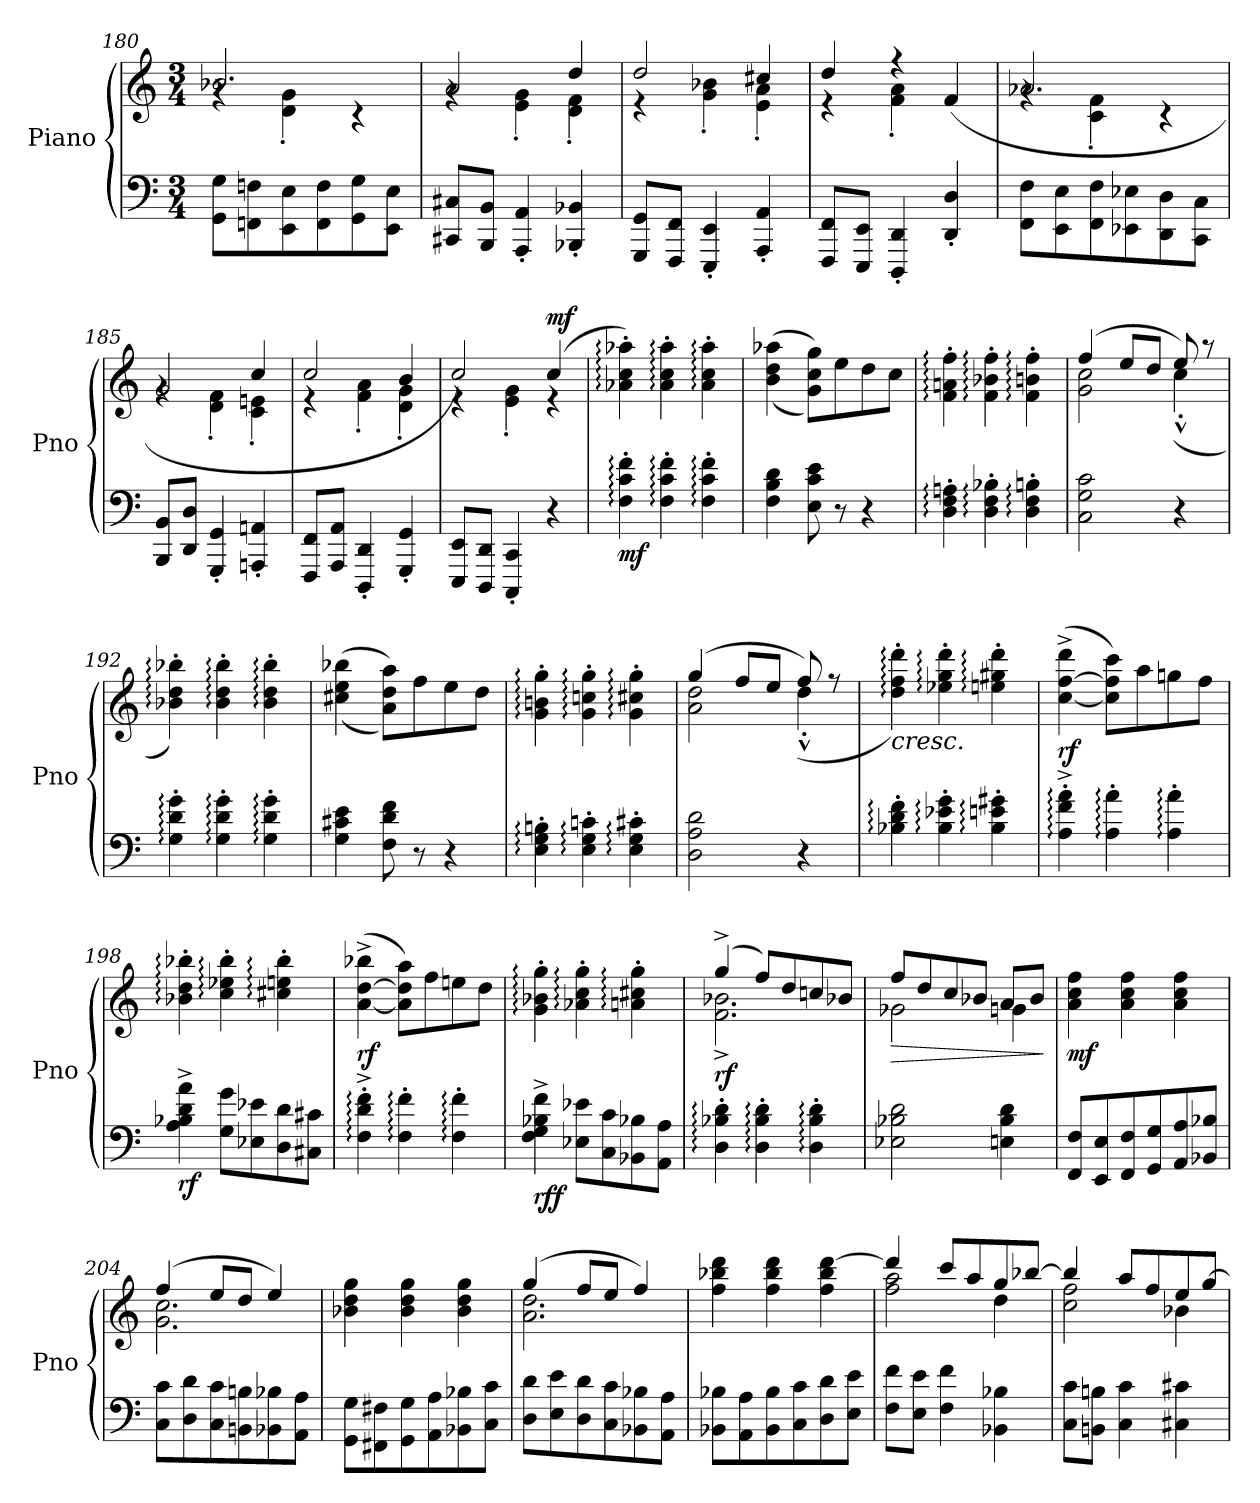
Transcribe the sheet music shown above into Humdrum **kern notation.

**kern	**kern	**dynam
*part1	*part1	*part1
*staff2	*staff1	*staff1/2
*I"Piano	*	*
*I'Pno	*	*
*clefF4	*clefG2	*
*k[]	*k[]	*
*M3/4	*M3/4	*
=180	=180	=180
*	*^	*
8GG\ 8G\L	2.b-X/	4rg	.
8FFn\ 8Fn\	.	.	.
8EE\ 8E\	.	4d\' 4g\'	.
8FF\ 8F\	.	.	.
8GG\ 8G\	.	4r	.
8EE\ 8E\J	.	.	.
=181	=181	=181	=181
8CC#X/ 8C#X/L	2a/	4rg	.
8BBB/ 8BB/J	.	.	.
4AAA/' 4AA/'	.	4e\' 4g\'	.
4BBB-X/' 4BB-X/'	4dd/	4d\' 4f\'	.
=182	=182	=182	=182
8GGG/ 8GG/L	2dd/	4r	.
8FFF/ 8FF/J	.	.	.
4EEE/' 4EE/'	.	4g\' 4b-X\'	.
4AAA/' 4AA/'	4cc#X/	4e\' 4a\'	.
!!LO:LB:g=z	!!
=183	=183	=183	=183
8FFF/ 8FF/L	4dd/	4r	.
8EEE/ 8EE/J	.	.	.
4DDD/' 4DD/'	4r	4f\' 4a\'	.
4DD/' 4D/'	(4f/	4ryy	.
=184	=184	=184	=184
8FF\ 8F\L	2.a-X/	4rg	.
8EE\ 8E\	.	.	.
8FF\ 8F\	.	4c\' 4f\'	.
8EE-X\ 8E-X\	.	.	.
8DD\ 8D\	.	4r	.
8CC\ 8C\J	.	.	.
=185	=185	=185	=185
8BBB/ 8BB/L	2g/	4rg	.
8DD/ 8D/J	.	.	.
4GGG/' 4GG/'	.	4d\' 4f\'	.
4AAAn/' 4AAn/'	4cc/	4c\' 4en\'	.
=186	=186	=186	=186
8FFF/ 8FF/L	2cc/	4r	.
8AAA/ 8AA/J	.	.	.
4DDD/' 4DD/'	.	4f\' 4a\'	.
4GGG/' 4GG/'	4b/	4d\' 4g\'	.
=187	=187	=187	=187
8EEE/ 8EE/L	2cc/)	4r	.
8DDD/ 8DD/J	.	.	.
4CCC/' 4CC/'	.	4e\' 4g\'	.
!	!	!	!LO:DY:a
4r	(4cc/	4r	mf
=188	=188	=188	=188
!	!	!	!LO:DY:b=2
*	*v	*v	*
4F\:' 4c\:' 4f\:'	4a-X\:' 4cc\:' 4aa-X\:')	mf
4F\:' 4c\:' 4f\:'	4a-\:' 4cc\:' 4aa-\:'	.
4F\:' 4c\:' 4f\:'	4a-\:' 4cc\:' 4aa-\:'	.
=189	=189	=189
4F\ 4B\ 4d\	((4b\ 4dd\ 4aa-X\	.
8E\ 8c\ 8e\	8g\ 8cc\ 8gg\L))	.
8r	8ee\	.
4r	8dd\	.
.	8cc\J	.
!!LO:LB:g=z
=190	=190	=190
4D\:' 4F\:' 4An\:'	4f\:' 4an\:' 4ff\:'	.
4D\:' 4F\:' 4B-X\:'	4f\:' 4b-X\:' 4ff\:'	.
4D\:' 4F\:' 4Bn\:'	4f\:' 4bn\:' 4ff\:'	.
=191	=191	=191
*	*^	*
2C\ 2G\ 2c\	(4ff/	2g\ 2cc\	.
.	8ee/L	.	.
.	8dd/J	.	.
4r	8ee/)	(4cc'^^\	.
.	8r	.	.
*	*v	*v	*
=192	=192	=192
4G\:' 4d\:' 4g\:'	4b-X\:' 4dd\:' 4bb-X\:')	.
4G\:' 4d\:' 4g\:'	4b-\:' 4dd\:' 4bb-\:'	.
4G\:' 4d\:' 4g\:'	4b-\:' 4dd\:' 4bb-\:'	.
=193	=193	=193
4G\ 4c#X\ 4e\	((4cc#X\ 4ee\ 4bb-X\	.
8F\ 8d\ 8f\	8a\ 8dd\ 8aa\L))	.
8r	8ff\	.
4r	8ee\	.
.	8dd\J	.
=194	=194	=194
4E\:' 4G\:' 4Bn\:'	4g\:' 4bn\:' 4gg\:'	.
4E\:' 4G\:' 4cn\:'	4g\:' 4ccn\:' 4gg\:'	.
4E\:' 4G\:' 4c#X\:'	4g\:' 4cc#X\:' 4gg\:'	.
=195	=195	=195
*	*^	*
2D\ 2A\ 2d\	(4gg/	2a\ 2dd\	.
.	8ff/L	.	.
.	8ee/J	.	.
4r	8ff/)	(>4dd'^^\	.
.	8rff	.	.
*	*v	*v	*
!!LO:LB:g=z
=196	=196	=196
!	!	!LO:HP:b
4B-X\:' 4d\:' 4f\:'	4dd\:' 4ff\:' 4ddd\:')	<
4B-\:' 4e-X\:' 4g\:'	4ee-X\:' 4gg\:' 4ddd\:'	.
4B-\:' 4en\:' 4g#X\:'	4een\:' 4gg#X\:' 4ddd\:'	.
=197	=197	=197
!	!	!LO:DY:b
4A\:^' 4f\:^' 4a\:^'	(>[4cc\^ [4ff\^ 4ddd\^	rf
4A\:' 4a\:'	8cc\] 8ff\] 8ccc\L)	.
.	8aa\	.
4A\:' 4a\:'	8ggn\	.
.	8ff\J	.
=198	=198	=198
!	!	!LO:DY:b=2
4A\^ 4B-X\^ 4d\^ 4a\^	4b-X\:' 4dd\:' 4bb-X\:'	rf
8G\ 8g\L	4cc\:' 4ee-X\:' 4bb-\:'	.
8E-X\ 8e-X\	.	.
8D\ 8d\	4cc#X\:' 4een\:' 4bb-\:'	.
8C#X\ 8c#X\J	.	.
=199	=199	=199
!	!	!LO:DY:b
4F\:^' 4d\:^' 4f\:^'	(>[4a\^ [4dd\^ 4bb-X\^	rf
4F\:' 4f\:'	8a\] 8dd\] 8aa\L)	.
.	8ff\	.
4F\:' 4f\:'	8een\	.
.	8dd\J	.
.	.	[
=200	=200	=200
!	!	!LO:DY:b=2
!	!	!LO:DY:n=1:b
4F\^ 4G\^ 4B-X\^ 4f\^	4g\:' 4b-X\:' 4gg\:'	rf f
8E-X\ 8e-X\L	4a-X\:' 4cc\:' 4gg\:'	.
8C\ 8c\	.	.
8BB-X\ 8B-X\	4an\:' 4cc#X\:' 4gg\:'	.
8AA\ 8A\J	.	.
!!LO:LB:g=z
=201	=201	=201
*	*^	*
!	!	!	!LO:DY:b
4D\:' 4B-X\:' 4d\:'	(4gg^/	2.f\^ 2.b-X\^	rf
4D\:' 4B-\:' 4d\:'	8ff/L)	.	.
.	8dd/	.	.
4D\:' 4B-\:' 4d\:'	8ccn/	.	.
.	8b-X/J	.	.
=202	=202	=202	=202
!	!	!	!LO:HP:b
2E-X\ 2B-X\ 2d\	8ff/L	2g-X\	>
.	8dd/	.	.
.	8cc/	.	.
.	8b-X/J	.	.
4En\ 4B-\ 4d\	8a/L	4gn\	.
.	8b-/J	.	.
*	*v	*v	*
.	.	]
=203	=203	=203
!	!	!LO:DY:b
8FF/ 8F/L	4a\ 4cc\ 4ff\	mf
8EE/ 8E/	.	.
8FF/ 8F/	4a\ 4cc\ 4ff\	.
8GG/ 8G/	.	.
8AA/ 8A/	4a\ 4cc\ 4ff\	.
8BB-X/ 8B-X/J	.	.
=204	=204	=204
*	*^	*
8C\ 8c\L	(4ff/	2.g\ 2.cc\	.
8D\ 8d\	.	.	.
8C\ 8c\	8ee/L	.	.
8BBn\ 8Bn\	8dd/J	.	.
8BB-X\ 8B-X\	4ee/)	.	.
8AA\ 8A\J	.	.	.
*	*v	*v	*
=205	=205	=205
8GG\ 8G\L	4b-X\ 4dd\ 4gg\	.
8FF#X\ 8F#X\	.	.
8GG\ 8G\	4b-\ 4dd\ 4gg\	.
8AA\ 8A\	.	.
8BB-X\ 8B-X\	4b-\ 4dd\ 4gg\	.
8C\ 8c\J	.	.
!!LO:LB:g=z
=206	=206	=206
*	*^	*
8D\ 8d\L	(4gg/	2.a\ 2.dd\	.
8E\ 8e\	.	.	.
8D\ 8d\	8ff/L	.	.
8C\ 8c\	8ee/J	.	.
8BB-X\ 8B-X\	4ff/)	.	.
8AA\ 8A\J	.	.	.
*	*v	*v	*
=207	=207	=207
8BB-X\ 8B-X\L	4ff\ 4bb-X\ 4ddd\	.
8AA\ 8A\	.	.
8BB-\ 8B-\	4ff\ 4bb-\ 4ddd\	.
8C\ 8c\	.	.
8D\ 8d\	4ff\ 4bb-\ [4ddd\	.
8E\ 8e\J	.	.
=208	=208	=208
*	*^	*
8F\ 8f\L	4ddd/]	2ff\ 2aa\	.
8E\ 8e\J	.	.	.
4F\ 4f\	8ccc/L	.	.
.	8aa/	.	.
4BB-X\ 4B-X\	8gg/	4dd\	.
.	[8bb-X/J	.	.
=209	=209	=209	=209
8C\ 8c\L	4bb-/]	2cc\ 2ff\	.
8BBn\ 8Bn\J	.	.	.
4C\ 4c\	8aa/L	.	.
.	8ff/	.	.
4C#X\ 4c#X\	8ee/	4b-X\	.
.	[8gg/J	.	.
*	*v	*v	*
=	=	=
*-	*-	*-
